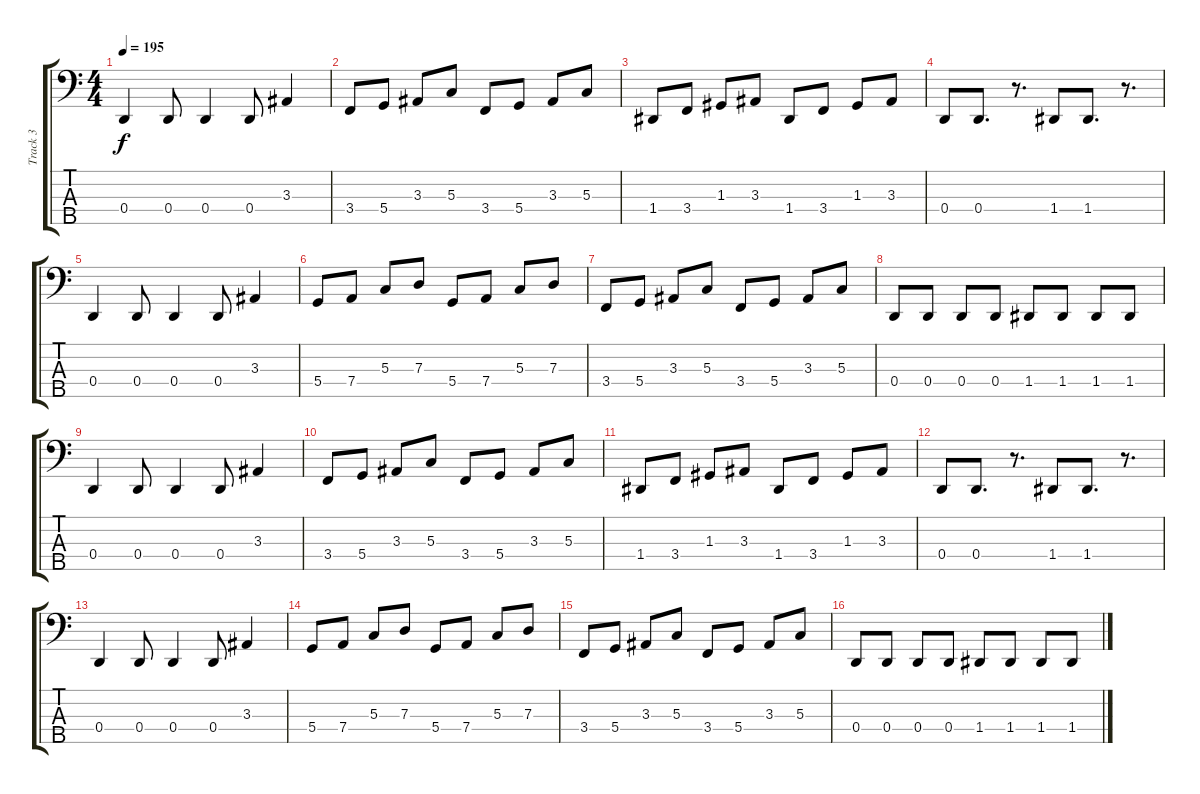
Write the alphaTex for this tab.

\track ("Track 3" "Track 3") {instrument electricbassfinger}
\staff {score tabs}
\tuning (F2 C2 G1 D1 A0) {hide}
\ts (4 4)
\tempo 195
\clef f4
\ks c
0.4.4{dy f} 0.4.8 0.4.4 0.4.8 3.3.4 |
3.4.8 5.4.8 3.3.8 5.3.8 3.4.8 5.4.8 3.3.8 5.3.8 |
1.4.8 3.4.8 1.3.8 3.3.8 1.4.8 3.4.8 1.3.8 3.3.8 |
0.4.8 0.4.8{d} r.8{d} 1.4.8 1.4.8{d} r.8{d} |
0.4.4 0.4.8 0.4.4 0.4.8 3.3.4 |
5.4.8 7.4.8 5.3.8 7.3.8 5.4.8 7.4.8 5.3.8 7.3.8 |
3.4.8 5.4.8 3.3.8 5.3.8 3.4.8 5.4.8 3.3.8 5.3.8 |
0.4.8 0.4.8 0.4.8 0.4.8 1.4.8 1.4.8 1.4.8 1.4.8 |
0.4.4 0.4.8 0.4.4 0.4.8 3.3.4 |
3.4.8 5.4.8 3.3.8 5.3.8 3.4.8 5.4.8 3.3.8 5.3.8 |
1.4.8 3.4.8 1.3.8 3.3.8 1.4.8 3.4.8 1.3.8 3.3.8 |
0.4.8 0.4.8{d} r.8{d} 1.4.8 1.4.8{d} r.8{d} |
0.4.4 0.4.8 0.4.4 0.4.8 3.3.4 |
5.4.8 7.4.8 5.3.8 7.3.8 5.4.8 7.4.8 5.3.8 7.3.8 |
3.4.8 5.4.8 3.3.8 5.3.8 3.4.8 5.4.8 3.3.8 5.3.8 |
0.4.8 0.4.8 0.4.8 0.4.8 1.4.8 1.4.8 1.4.8 1.4.8
